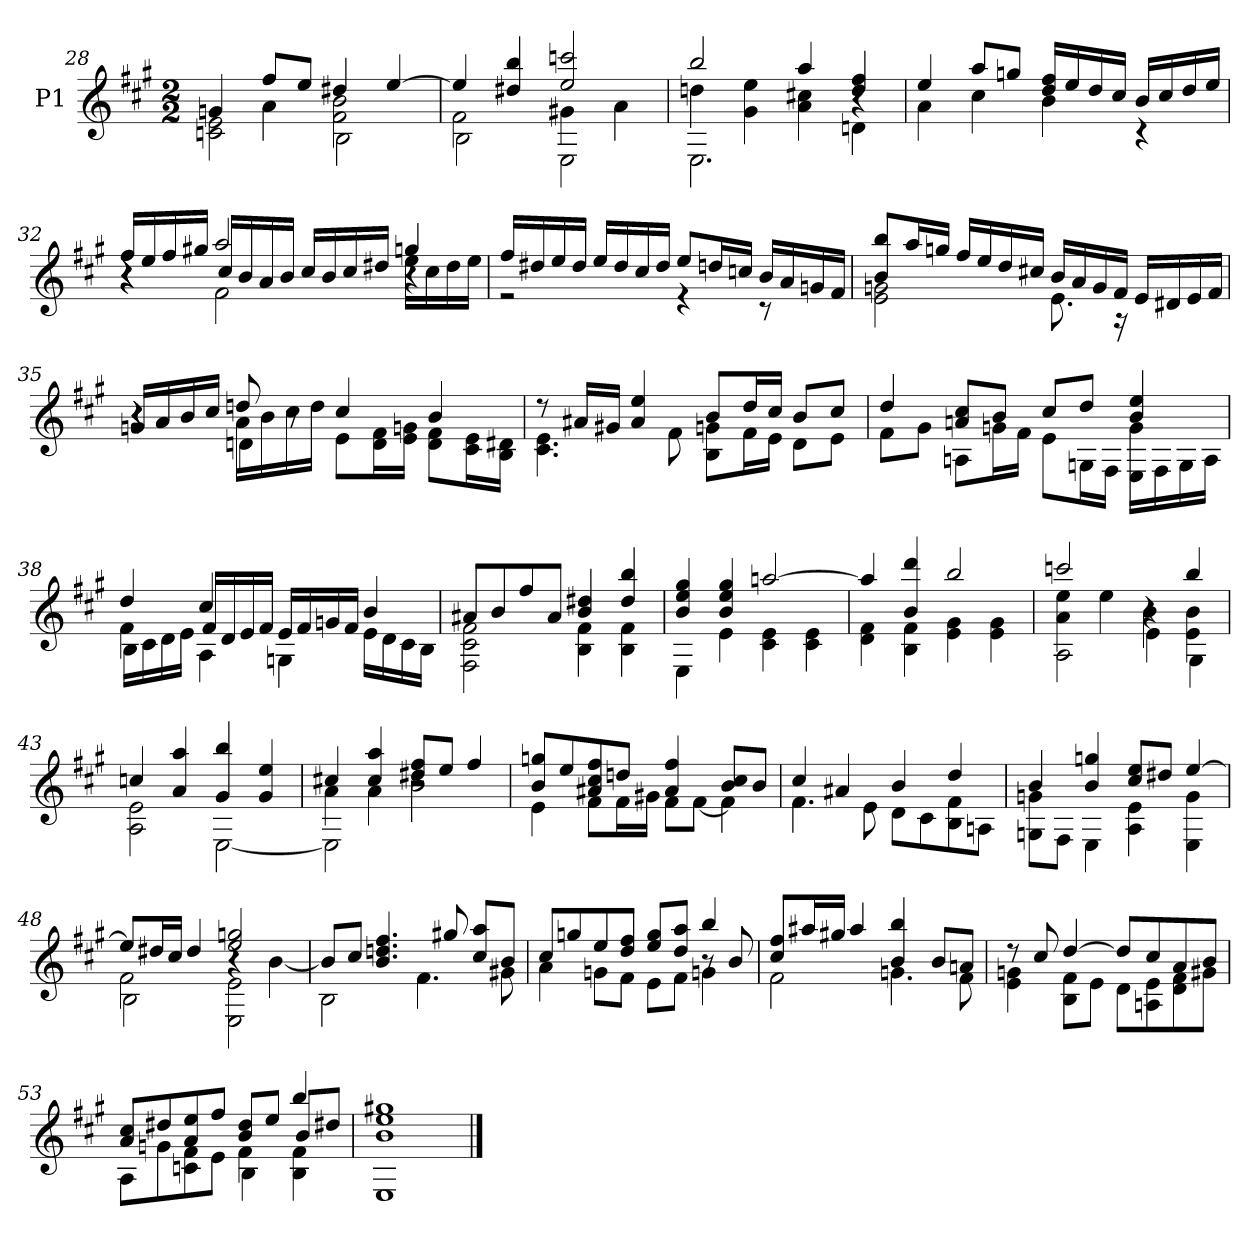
**kern
*part1
*staff1
*I"P1
*clefG2
*ITrd7c12
*k[f#c#g#]
*A:
*M2/2
=28
*^
*	*^
4Gni/	4ryy	2Cni\ 2Ei
8f#i/L	4Ai\	.
8ei/J	.	.
4d#Xi/	2F#i\ 2Bi	2BBi\
[4ei/	.	.
!!LO:PB:g=z	!!	!!
=29	=29	=29
4ei/]	2F#i\	2BBi\
4d#Xi/ 4bi	.	.
2ei/ 2ccni	4G#Xi\	2EEi\
.	4Ai\	.
=30	=30	=30
2bi/	4dni\	2.EEi\
.	4G#i\ 4ei	.
4ai/	4Ai\ 4c#Xi	.
4di/ 4f#i	4Dni\	4r
*	*v	*v
=31	=31
4ei/	4Ai\
8ai/L	4c#i\
8gni/J	.
16di/ 16f#iLL	4Bi\
16ei/	.
16di/	.
16c#i/JJ	.
16Bi/LL	4r
16c#i/	.
16di/	.
16ei/JJ	.
=32	=32
*	*^
16f#i/LL	4r	4r
16ei/	.	.
16f#i/	.	.
16g#Xi/JJ	.	.
2ai/	16c#i/LL	2F#i\
.	16Bi/	.
.	16Ai/	.
.	16Bi/JJ	.
.	16c#i/LL	.
.	16Bi/	.
.	16c#i/	.
.	16d#Xi/JJ	.
4gni/	16ei\LL	4r
.	16c#i\	.
.	16d#i\	.
.	16ei\JJ	.
*	*v	*v
!!LO:LB:g=z
=33	=33
16f#i/LL	2r
16d#Xi/	.
16ei/	.
16d#i/JJ	.
16ei/LL	.
16d#i/	.
16c#i/	.
16d#i/JJ	.
8ei/L	4r
16dni/L	.
16cni/JJ	.
16Bi/LL	8r
16Ai/	.
16Gni/	8ryy
16F#i/JJ	.
=34	=34
8Bi/ 8biL	2Ei\ 2Gni
16ai/L	.
16gni/JJ	.
16f#i/LL	.
16ei/	.
16di/	.
16c#Xi/JJ	.
16Bi/LL	8.Ei\
16Ai/	.
16Gi/	.
16F#i/JJ	16r
16Ei/LL	4ryy
16D#Xi/	.
16Ei/	.
16F#i/JJ	.
!!LO:LB:g=z	!!
=35	=35
*	*^
16Gni/LL	4r	4r
16Ai/	.	.
16Bi/	.	.
16c#i/JJ	.	.
8dni/	16Ai\LL	4Dni\
.	16Bi\	.
8r	16c#i\	.
.	16di\JJ	.
4c#i/	8Ei\L	2ryy
.	16Di\ 16F#iL	.
.	16Ei\ 16GniJJ	.
4Bi/	8Di\ 8F#iL	.
.	16C#i\ 16EiL	.
.	16BBi\ 16D#XiJJ	.
*	*v	*v
=36	=36
8r	4.C#i\ 4.Ei
16A#Xi/LL	.
16G#Xi/JJ	.
4A#i/ 4ei	.
.	8F#i\
8Bi/L	8BBi\ 8GniL
16di/L	16F#i\L
16c#i/JJ	16Ei\JJ
8Bi/L	8Di\L
8c#i/J	8Ei\J
=37	=37
4di/	8F#i\L
.	8G#i\J
8Ani/ 8c#iL	8AAni\L
8Bi/J	16Gni\L
.	16F#i\JJ
8c#i/L	8Ei\L
8di/J	16GGni\L
.	16FF#i\JJ
4Bi/ 4ei	16EEi\ 16GiLL
.	16FF#i\
.	16GGi\
.	16AAi\JJ
!!LO:LB:g=z	!!
=38	=38
*	*^
4di/	4F#i\	16BBi\LL
.	.	16C#i\
.	.	16Di\
.	.	16Ei\JJ
4c#i/	16F#i/LL	4AAi\
.	16Di/	.
.	16Ei/	.
.	16F#i/JJ	.
16Ei/LL	4ryy	4GGni\
16F#i/	.	.
16Gni/	.	.
16F#i/JJ	.	.
4Bi/	16Ei\LL	4ryy
.	16Di\	.
.	16C#i\	.
.	16BBi\JJ	.
*	*v	*v
=39	=39
8A#Xi/L	2FF#i\ 2C#i 2F#i
8Bi/	.
8f#i/	.
8A#i/J	.
4Bi/ 4d#Xi	4BBi\ 4F#i
4d#i/ 4bi	4BBi\ 4F#i
=40	=40
4Bi/ 4ei 4g#i	4EEi\
4Bi/ 4ei 4g#i	4Ei\
[2ani/	4C#i\ 4Ei
.	4C#i\ 4Ei
=41	=41
4ai/]	4Di\ 4F#i
4Bi/ 4ddi	4BBi\ 4F#i
2bi/	4Ei\ 4G#i
.	4Ei\ 4G#i
!!LO:LB:g=z	!!
=42	=42
*	*^
2ccni/	4Ai\ 4ei	2AAi\
.	4ei\	.
4r	4Bi\	4Ei\
4bi/	4Ei\ 4Bi	4GG#i\
*	*v	*v
=43	=43
4cni/	2AAi\ 2Ei
4Ai/ 4ai	.
4G#i/ 4bi	[2EEi\
4G#i/ 4ei	.
=44	=44
*	*^
4c#Xi/	4Ai\	2EEi\]
4c#i/ 4ai	4Ai\	.
8d#Xi/ 8f#iL	2Bi\	2r
8ei/J	.	.
4f#i/	.	.
*	*v	*v
=45	=45
8Bi/ 8gniL	4Ei\
8ei/	.
8A#Xi/ 8c#i 8f#i	8F#i\L
8dni/J	16F#i\L
.	16G#Xi\JJ
4A#i/ 4f#i	8F#i\L
.	[8F#i\J
8Bi/ 8c#iL	4F#i\]
8Bi/J	.
=46	=46
4c#i/	4.F#i\
4A#Xi/	.
.	8Ei\
4Bi/	8Di\L
.	8C#i\
4di/	8BBi\ 8F#i
.	8AAni\J
!!LO:LB:g=z	!!
=47	=47
4Bi/	8GGni\ 8GniL
.	8FF#i\J
4Bi/ 4gni	4EEi\
8c#i/ 8eiL	4AAi\ 4Ei
8d#Xi/J	.
[4ei/	4EEi\ 4Gi
=48	=48
*	*^
8ei/L]	2F#i\	2BBi\
16d#Xi/L	.	.
16c#i/JJ	.	.
4d#i/	.	.
2ei/ 2gni	4r	2EEi\ 2Ei
.	[4Bi\	.
*	*v	*v
=49	=49
8Bi/L]	2BBi\
8c#i/J	.
4.Bi/ 4.dni 4.f#i	.
.	4.F#i\
8g#Xi/	.
8c#i/ 8aiL	.
8Bi/J	8G#Xi\
=50	=50
*	*^
8c#i/L	4Ai\	2ryy
8gni/	.	.
8ei/	8Gni\L	.
8di/ 8f#iJ	8F#i\J	.
8ei/ 8giL	4ryy	8Ei\L
8di/ 8aiJ	.	8F#i\J
4bi/	8r	4Gni\
.	8Bi/	.
*	*v	*v
!!LO:LB:g=z
=51	=51
8c#i/ 8f#iL	2F#i\
16a#Xi/L	.
16g#Xi/JJ	.
4a#i/	.
4Bi/ 4bi	4.Gni\
8Bi/L	.
8Ani/J	8F#i\
=52	=52
8r	4Ei\ 4Gni
8c#i/	.
[4di/	8BBi\ 8F#iL
.	8Ei\J
8di/L]	8Di\L
8c#i/	8AAni\ 8Ei
8Ai/	8Di\ 8F#i
8Bi/J	8G#Xi\J
=53	=53
*	*^
8Ai/ 8c#iL	8AAi\L	2ryy
8d#Xi/	8Gni\	.
8Ai/ 8ei	8Cni\ 8F#i	.
8f#i/J	8Ei\J	.
8Bi/ 8d#iL	4F#i\	4BBi\
8ei/J	.	.
4bi/	8Bi/L	4BBi\ 4F#i
.	8d#Xi/J	.
*	*v	*v
=54	=54
1Bi 1ei 1g#Xi	1EEi
*v	*v
==
*-
